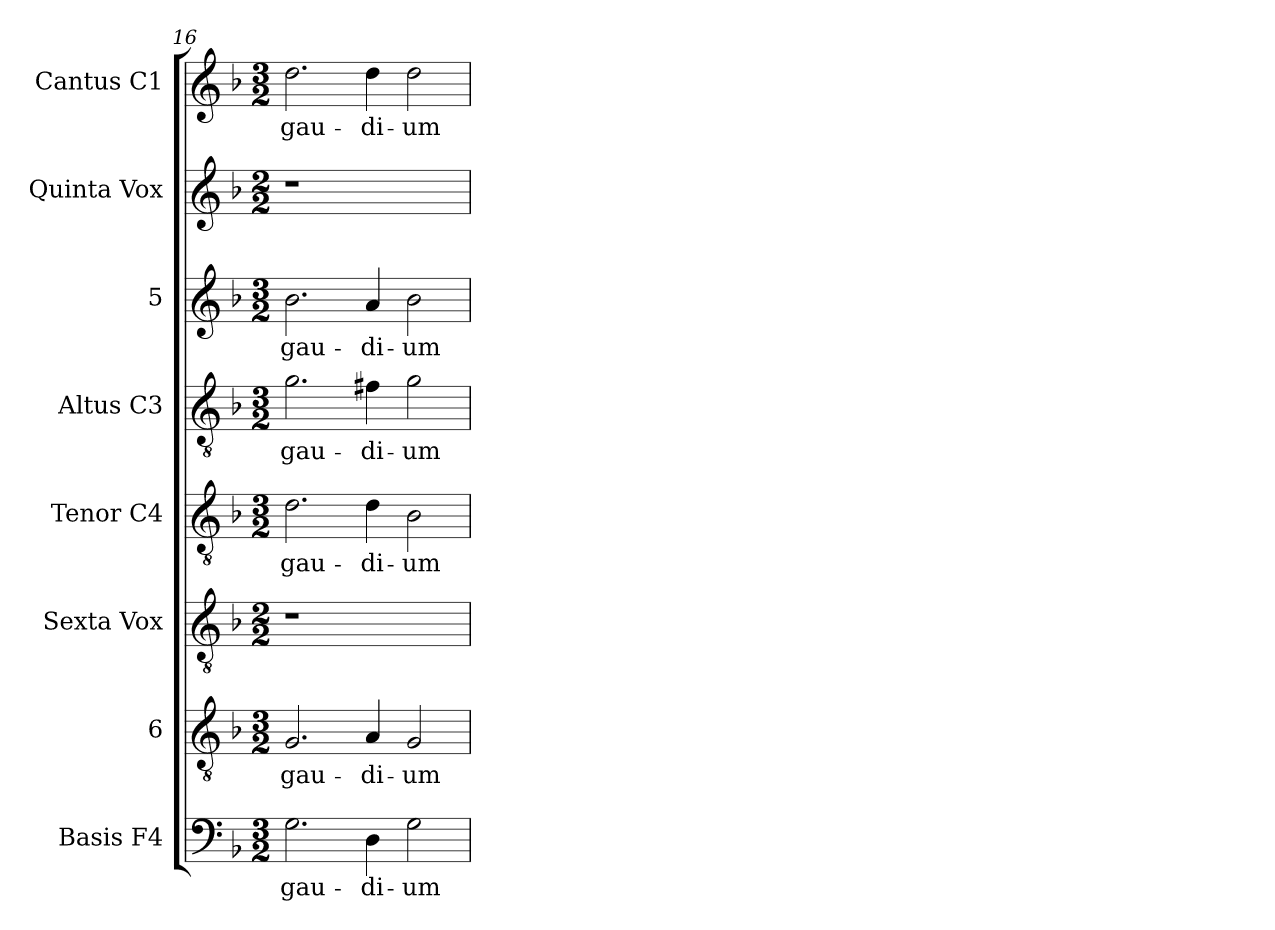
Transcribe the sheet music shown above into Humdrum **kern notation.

**kern	**text	**kern	**text	**kern	**kern	**text	**kern	**text	**kern	**text	**kern	**kern	**text
*part8	*part8	*part7	*part7	*part6	*part5	*part5	*part4	*part4	*part3	*part3	*part2	*part1	*part1
*staff8	*staff8	*staff7	*staff7	*staff6	*staff5	*staff5	*staff4	*staff4	*staff3	*staff3	*staff2	*staff1	*staff1
*I"Basis  F4	*	*I"6	*	*I"Sexta  Vox	*I"Tenor  C4	*	*I"Altus  C3	*	*I"5	*	*I"Quinta  Vox	*I"Cantus  C1	*
*I'B	*	*	*	*	*I'T	*	*I'A	*	*	*	*	*I'C	*
*clefF4	*	*clefGv2	*	*clefGv2	*clefGv2	*	*clefGv2	*	*clefG2	*	*clefG2	*clefG2	*
*k[b-]	*	*k[b-]	*	*k[b-]	*k[b-]	*	*k[b-]	*	*k[b-]	*	*k[b-]	*k[b-]	*
*F:	*	*F:	*	*F:	*F:	*	*F:	*	*F:	*	*F:	*F:	*
*M3/2	*	*M3/2	*	*M2/2	*M3/2	*	*M3/2	*	*M3/2	*	*M2/2	*M3/2	*
=16	=16	=16	=16	=16	=16	=16	=16	=16	=16	=16	=16	=16	=16
!	!LO:LY:b:cj	!	!LO:LY:b:cj	!	!	!LO:LY:b:cj	!	!LO:LY:b:cj	!	!LO:LY:b:cj	!	!	!LO:LY:b:cj
2.G\	gau-	2.G/	gau-	1r	2.d\	gau-	2.g\	gau-	2.b-\	gau-	1r	2.dd\	gau-
!	!LO:LY:b:cj	!	!LO:LY:b:cj	!	!	!LO:LY:b:cj	!	!LO:LY:b:cj	!	!LO:LY:b:cj	!	!	!LO:LY:b:cj
4D\	-di-	4A/	-di-	.	4d\	-di-	4f#X\	-di-	4a/	-di-	.	4dd\	-di-
!	!LO:LY:b:cj	!	!LO:LY:b:cj	!	!	!LO:LY:b:cj	!	!LO:LY:b:cj	!	!LO:LY:b:cj	!	!	!LO:LY:b:cj
2G\	-um	2G/	-um	2ryy	2B-\	-um	2g\	-um	2b-\	-um	2ryy	2dd\	-um
=	=	=	=	=	=	=	=	=	=	=	=	=	=
*-	*-	*-	*-	*-	*-	*-	*-	*-	*-	*-	*-	*-	*-
